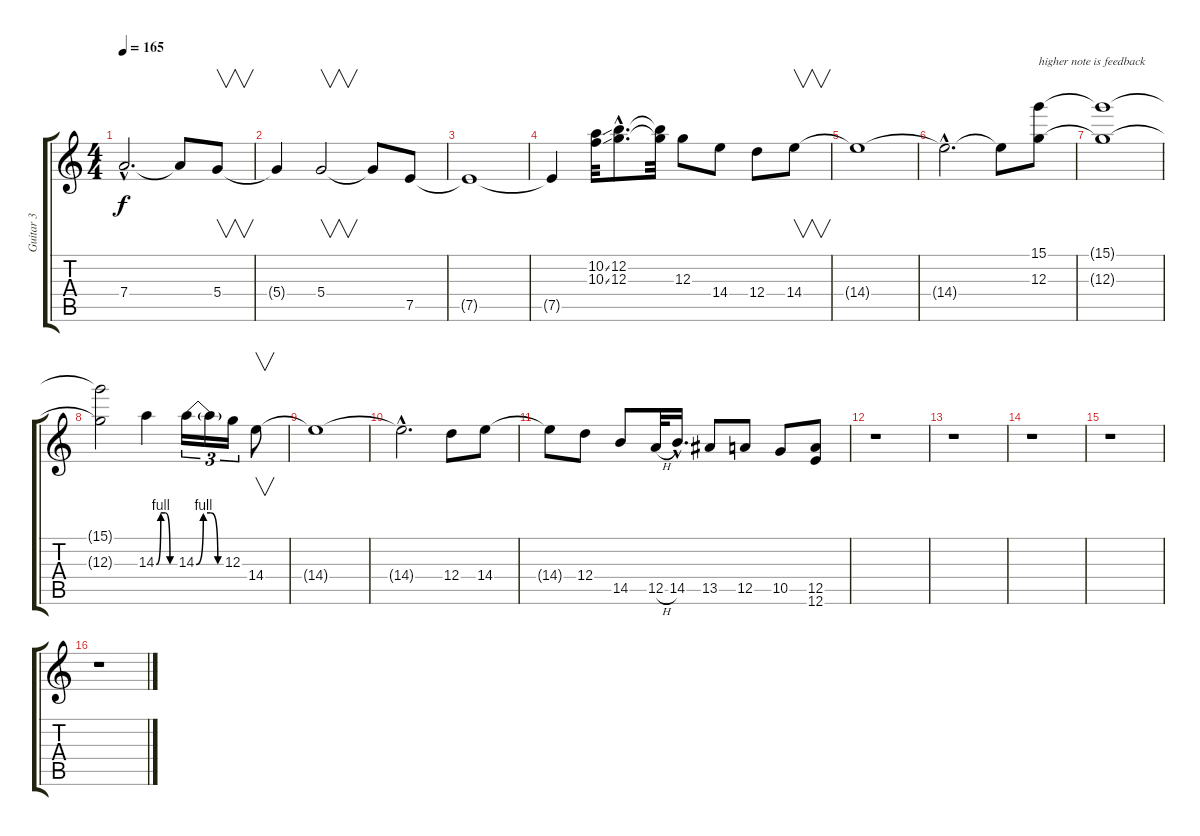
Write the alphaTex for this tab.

\track ("Guitar 3" "Guitar 3") {instrument overdrivenguitar}
\staff {score tabs}
\tuning (E4 B3 G3 D3 A2 E2) {hide}
\ts (4 4)
\tempo 165
\clef g2
\ks c
7.4{hac t}.2{d dy f} 7.4{t}.8 5.4.8{v} |
5.4{t}.4 5.4.2{v} 5.4{t}.8 7.5.8 |
7.5{t}.1 |
7.5{t}.4 (10.2{ss} 10.3{ss}).32 (12.2{hac} 12.3{hac}).8{d} (12.2{t} 12.3{t}).32 12.3.8 14.4.8 12.4.8 14.4.8{v} |
14.4{t}.1 |
14.4{hac t}.2{d} 14.4{t}.8 (15.1 12.3).8{txt "higher note is feedback"} |
(15.1{t} 12.3{t}).1 |
(15.1{t} 12.3{t}).2 14.3{be (custom 0 0 15 4 30 4 45 0 60 0)}.4 14.3{be (custom 0 0 15 4 30 4 45 0 60 0)}.16{tu (3 2)} 14.3{t}.16{tu (3 2)} 12.3.16{tu (3 2)} 14.4.8{v} |
14.4{t}.1 |
14.4{hac t}.2{d} 12.4.8 14.4.8 |
14.4{t}.8 12.4.8 14.5.8 12.5{h}.32 14.5{hac}.16{d} 13.5.8 12.5.8 10.5.8 (12.5 12.6).8 |
r.1 |
r.1 |
r.1 |
r.1 |
r.1
